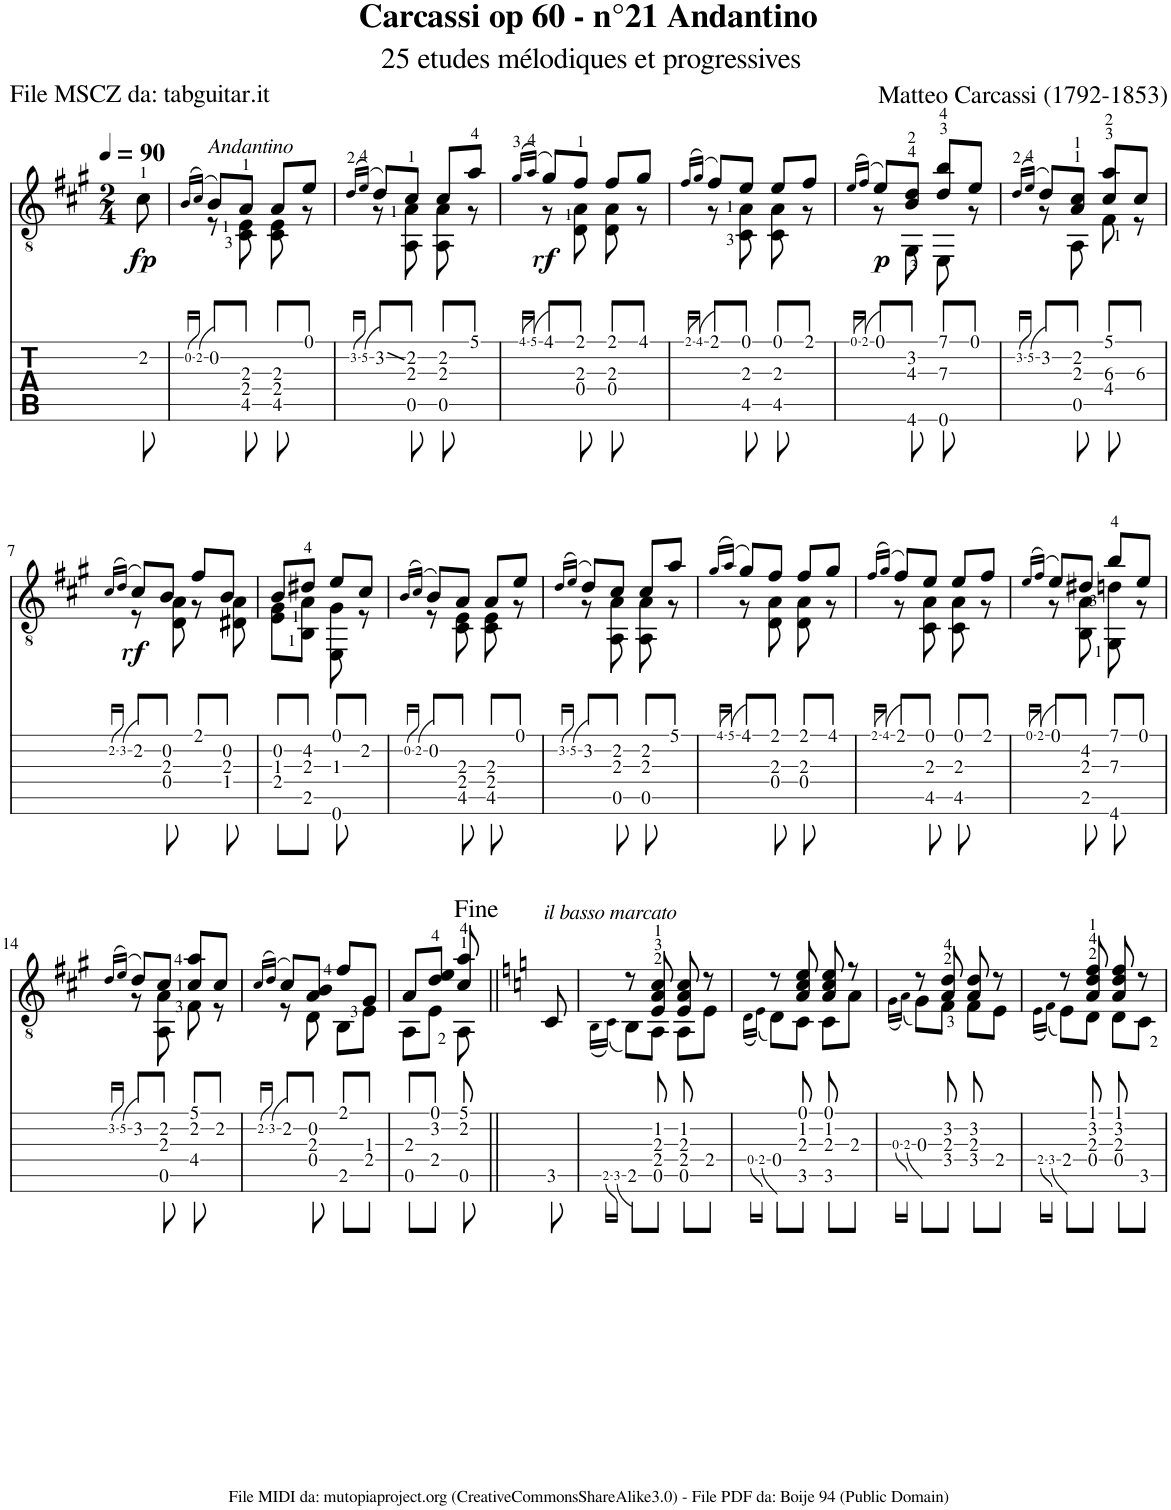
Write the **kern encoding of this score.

**kern	**kern	**dynam
*part2	*part1	*part1
*staff2	*staff1	*staff1
*I"Chitarra classica (Intavolatura)	*I"Guitar	*
*stria6	*	*
*	*clefGv2	*
*k[f#c#g#]	*k[f#c#g#]	*
*M2/4	*M2/4	*
*MM90	*MM90	*
=	=	=
!	!	!LO:DY:b
8c#\	8c#\	fp
=1	=1	=1
(16qB/LL	(16qB/LL	.
(16qc#/JJ)	(16qc#/JJ)	.
*^	*^	*
!	!	!LO:TX:a:i:t=Andantino	!	!
8B/L)	8r	8B/L)	8r	.
8A/J	8C#\ 8E\	8A/J	8C#\ 8E\	.
8A/L	8C#\ 8E\	8A/L	8C#\ 8E\	.
8e/J	8r	8e/J	8r	.
=2	=2	=2	=2	=2
(16qd/LL	.	(16qd/LL	.	.
(16qe/JJ)	.	(16qe/JJ)	.	.
8d/L)	8r	8d/L)	8r	.
8c#/J	8AA\ 8A\	8c#/J	8AA\ 8A\	.
8c#/L	8AA\ 8A\	8c#/L	8AA\ 8A\	.
8a/J	8r	8a/J	8r	.
=3	=3	=3	=3	=3
(16qg#/LL	.	(16qg#/LL	.	.
(16qa/JJ)	.	(16qa/JJ)	.	.
!	!	!	!	!LO:DY:b
8g#/L)	8r	8g#/L)	8r	rf
8f#/J	8D\ 8A\	8f#/J	8D\ 8A\	.
8f#/L	8D\ 8A\	8f#/L	8D\ 8A\	.
8g#/J	8r	8g#/J	8r	.
=4	=4	=4	=4	=4
(16qf#/LL	.	(16qf#/LL	.	.
(16qg#/JJ)	.	(16qg#/JJ)	.	.
8f#/L)	8r	8f#/L)	8r	.
8e/J	8C#\ 8A\	8e/J	8C#\ 8A\	.
8e/L	8C#\ 8A\	8e/L	8C#\ 8A\	.
8f#/J	8r	8f#/J	8r	.
=5	=5	=5	=5	=5
(16qe/LL	.	(16qe/LL	.	.
(16qf#/JJ)	.	(16qf#/JJ)	.	.
!	!	!	!	!LO:DY:b
8e/L)	8r	8e/L)	8r	p
8B/ 8d/J	8GG#\	8B/ 8d/J	8GG#\	.
8d/ 8b/L	8EE\	8d/ 8b/L	8EE\	.
8e/J	8r	8e/J	8r	.
=6	=6	=6	=6	=6
(16qd/LL	.	(16qd/LL	.	.
(16qe/JJ)	.	(16qe/JJ)	.	.
8d/L)	8r	8d/L)	8r	.
8A/ 8c#/J	8AA\	8A/ 8c#/J	8AA\	.
8c#/ 8a/L	8F#\	8c#/ 8a/L	8F#\	.
8c#/J	8r	8c#/J	8r	.
!!LO:LB:g=z	!!
=7	=7	=7	=7	=7
(16qc#/LL	.	(16qc#/LL	.	.
(16qd/JJ)	.	(16qd/JJ)	.	.
!	!	!	!	!LO:DY:b
8c#/L)	8r	8c#/L)	8r	rf
8B/J	8D\ 8A\	8B/J	8D\ 8A\	.
8f#/L	8r	8f#/L	8r	.
8B/J	8D#X\ 8A\	8B/J	8D#X\ 8A\	.
=8	=8	=8	=8	=8
8B/L	8E\ 8G#\L	8B/L	8E\ 8G#\L	.
8d#X/J	8BB\ 8A\J	8d#X/J	8BB\ 8A\J	.
8e/L	8EE\ 8G#\	8e/L	8EE\ 8G#\	.
8c#/J	8r	8c#/J	8r	.
=9	=9	=9	=9	=9
(16qB/LL	.	(16qB/LL	.	.
(16qc#/JJ)	.	(16qc#/JJ)	.	.
8B/L)	8r	8B/L)	8r	.
8A/J	8C#\ 8E\	8A/J	8C#\ 8E\	.
8A/L	8C#\ 8E\	8A/L	8C#\ 8E\	.
8e/J	8r	8e/J	8r	.
=10	=10	=10	=10	=10
(16qd/LL	.	(16qd/LL	.	.
(16qe/JJ)	.	(16qe/JJ)	.	.
8d/L)	8r	8d/L)	8r	.
8c#/J	8AA\ 8A\	8c#/J	8AA\ 8A\	.
8c#/L	8AA\ 8A\	8c#/L	8AA\ 8A\	.
8a/J	8r	8a/J	8r	.
=11	=11	=11	=11	=11
(16qg#/LL	.	(16qg#/LL	.	.
(16qa/JJ)	.	(16qa/JJ)	.	.
8g#/L)	8r	8g#/L)	8r	.
8f#/J	8D\ 8A\	8f#/J	8D\ 8A\	.
8f#/L	8D\ 8A\	8f#/L	8D\ 8A\	.
8g#/J	8r	8g#/J	8r	.
=12	=12	=12	=12	=12
(16qf#/LL	.	(16qf#/LL	.	.
(16qg#/JJ)	.	(16qg#/JJ)	.	.
8f#/L)	8r	8f#/L)	8r	.
8e/J	8C#\ 8A\	8e/J	8C#\ 8A\	.
8e/L	8C#\ 8A\	8e/L	8C#\ 8A\	.
8f#/J	8r	8f#/J	8r	.
=13	=13	=13	=13	=13
(16qe/LL	.	(16qe/LL	.	.
(16qf#/JJ)	.	(16qf#/JJ)	.	.
8e/L)	8r	8e/L)	8r	.
8d#X/J	8BB\ 8A\	8d#X/J	8BB\ 8A\	.
8b/L	8GG#\ 8dn\	8b/L	8GG#\ 8dn\	.
8e/J	8r	8e/J	8r	.
!!LO:LB:g=z	!!
=14	=14	=14	=14	=14
(16qd/LL	.	(16qd/LL	.	.
(16qe/JJ)	.	(16qe/JJ)	.	.
8d/L)	8r	8d/L)	8r	.
8c#/J	8AA\ 8A\	8c#/J	8AA\ 8A\	.
8c#/ 8a/L	8F#\	8c#/ 8a/L	8F#\	.
8c#/J	8r	8c#/J	8r	.
=15	=15	=15	=15	=15
(16qc#/LL	.	(16qc#/LL	.	.
(16qd/JJ)	.	(16qd/JJ)	.	.
8c#/L)	8r	8c#/L)	8r	.
8A/ 8B/J	8D\	8A/ 8B/J	8D\	.
8f#/L	8BB\L	8f#/L	8BB\L	.
8G#/J	8E\J	8G#/J	8E\J	.
=16	=16	=16	=16	=16
8A/L	8AA\L	8A/L	8AA\L	.
8d/ 8e/J	8E\J	8d/ 8e/J	8E\J	.
8c#/ 8a/	8AA\	8c#/ 8a/	8AA\	.
*v	*v	*	*	*
*	*v	*v	*
=17||	=17||	=17||
*k[]	*k[]	*
*^	*^	*
!	!	!LO:TX:a:i:t=il basso marcato	!	!
*v	*v	*	*	*
*	*v	*v	*
8C\	8C/	.
=18	=18	=18
*^	*^	*
.	(16qBB\LL	.	(16qBB\LL	.
.	(16qC\JJ)	.	(16qC\JJ)	.
8r	8BB\L)	8r	8BB\L)	.
8E/ 8A/ 8c/	8AA\J	8E/ 8A/ 8c/	8AA\J	.
8E/ 8A/ 8c/	8AA\L	8E/ 8A/ 8c/	8AA\L	.
8r	8E\J	8r	8E\J	.
=19	=19	=19	=19	=19
.	(16qD\LL	.	(16qD\LL	.
.	(16qE\JJ)	.	(16qE\JJ)	.
8r	8D\L)	8r	8D\L)	.
8A/ 8c/ 8e/	8C\J	8A/ 8c/ 8e/	8C\J	.
8A/ 8c/ 8e/	8C\L	8A/ 8c/ 8e/	8C\L	.
8r	8A\J	8r	8A\J	.
=20	=20	=20	=20	=20
.	(16qG\LL	.	(16qG\LL	.
.	(16qA\JJ)	.	(16qA\JJ)	.
8r	8G\L)	8r	8G\L)	.
8A/ 8d/	8F\J	8A/ 8d/	8F\J	.
8A/ 8d/	8F\L	8A/ 8d/	8F\L	.
8r	8E\J	8r	8E\J	.
=21	=21	=21	=21	=21
.	(16qE\LL	.	(16qE\LL	.
.	(16qF\JJ)	.	(16qF\JJ)	.
8r	8E\L)	8r	8E\L)	.
8A/ 8d/ 8f/	8D\J	8A/ 8d/ 8f/	8D\J	.
8A/ 8d/ 8f/	8D\L	8A/ 8d/ 8f/	8D\L	.
8r	8C\J	8r	8C\J	.
*v	*v	*	*	*
*	*v	*v	*
=	=	=
*-	*-	*-
